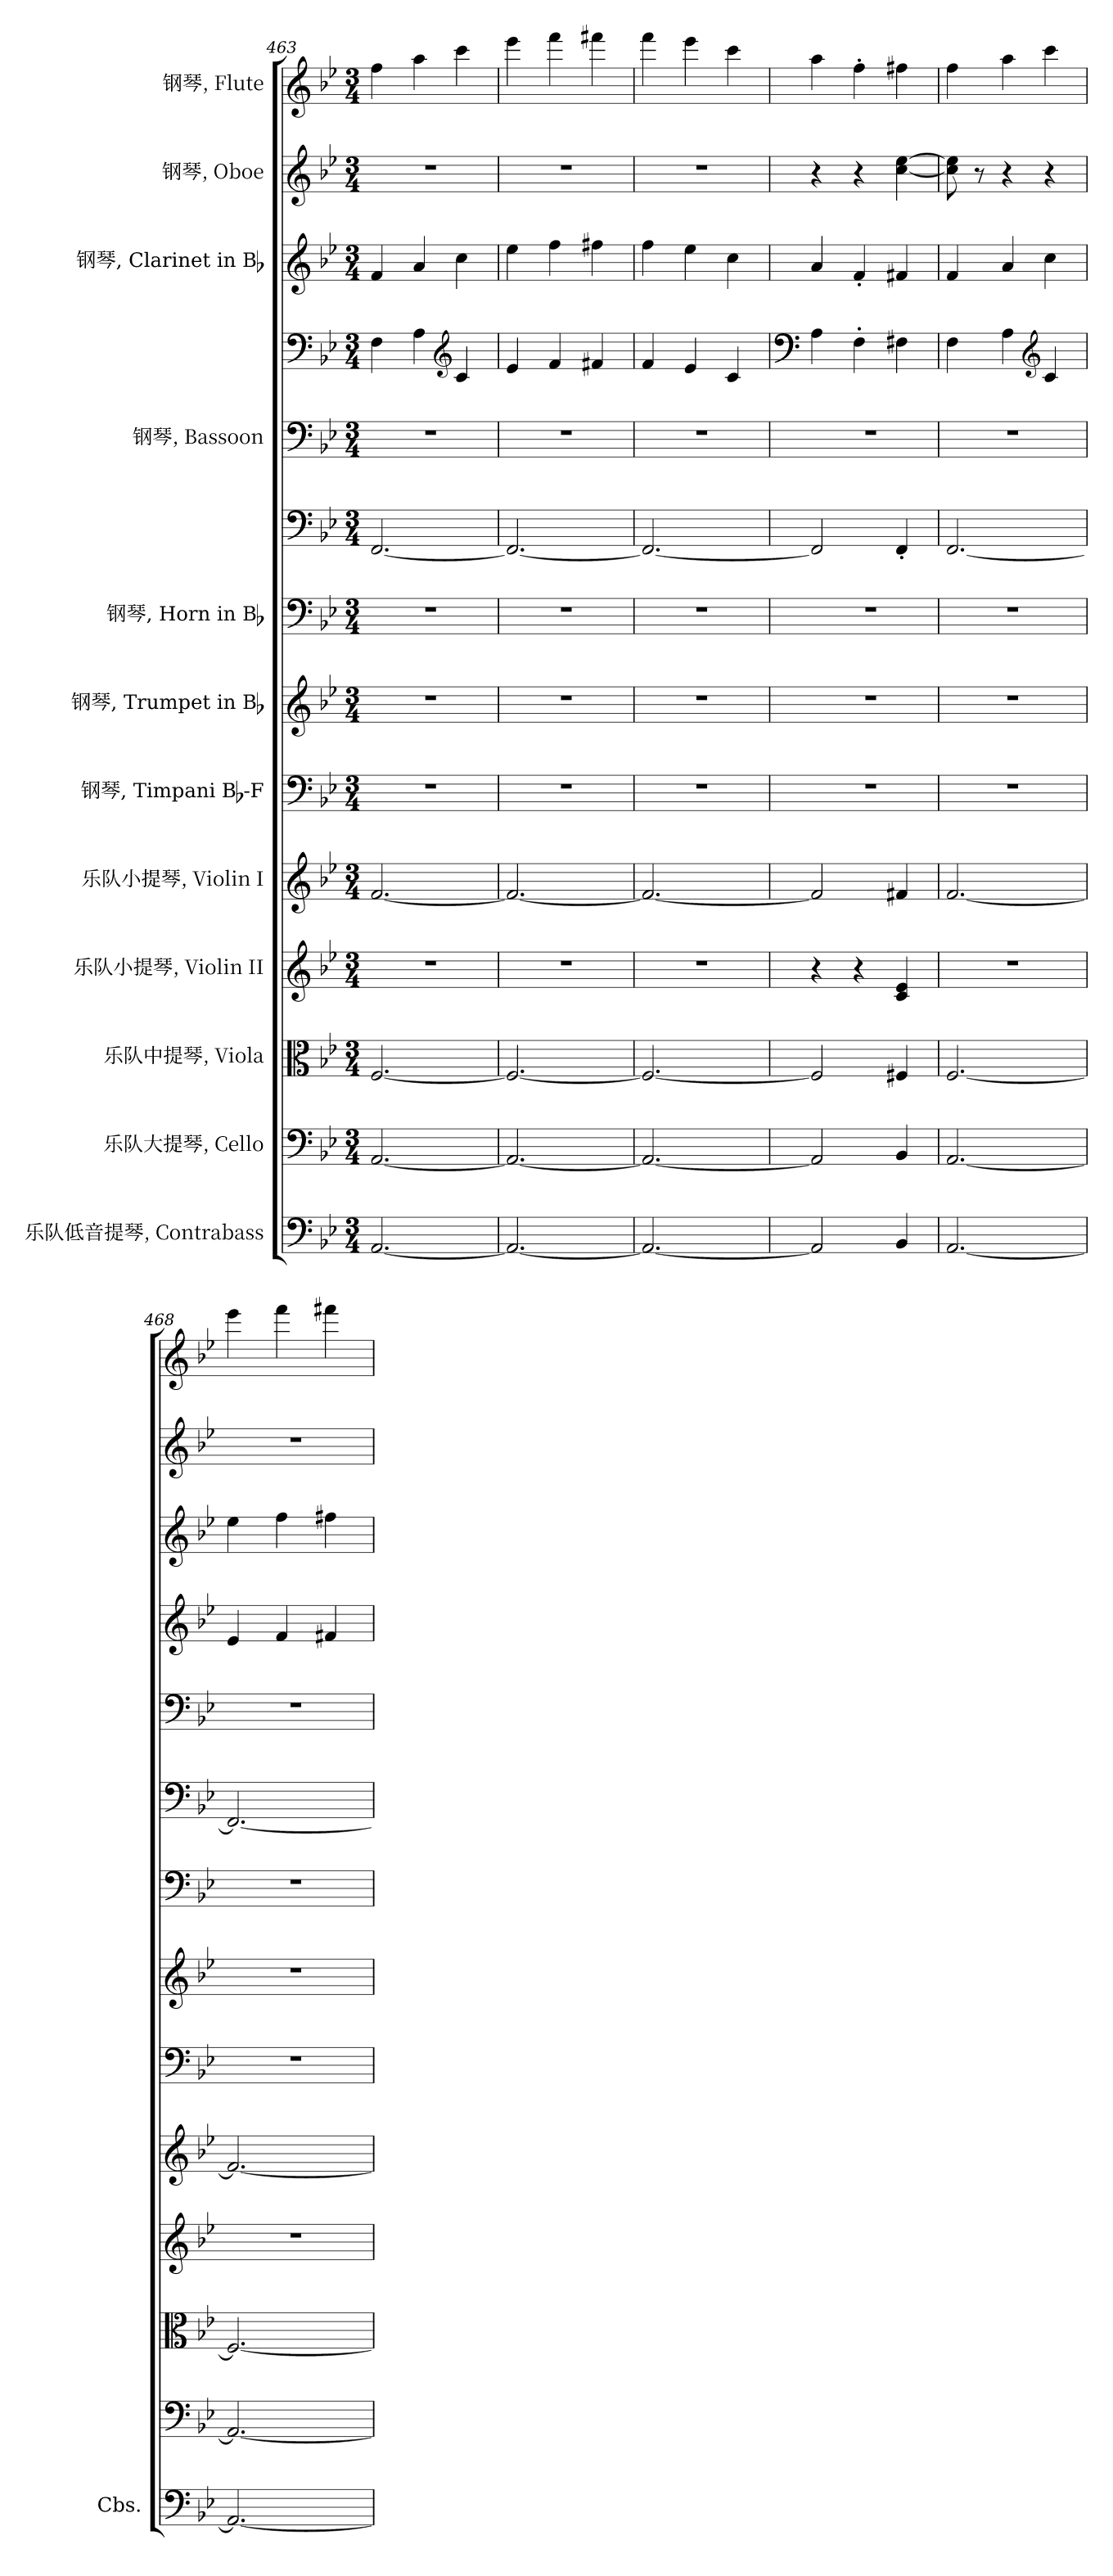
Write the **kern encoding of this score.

**kern	**kern	**kern	**kern	**kern	**kern	**kern	**kern	**kern	**kern	**kern	**kern	**kern	**kern
*part12	*part11	*part10	*part9	*part8	*part7	*part6	*part5	*part5	*part4	*part4	*part3	*part2	*part1
*staff14	*staff13	*staff12	*staff11	*staff10	*staff9	*staff8	*staff7	*staff6	*staff5	*staff4	*staff3	*staff2	*staff1
*I"乐队低音提琴, Contrabass	*I"乐队大提琴, Cello	*I"乐队中提琴, Viola	*I"乐队小提琴, Violin II	*I"乐队小提琴, Violin I	*I"钢琴, Timpani Bb-F	*I"钢琴, Trumpet in Bb	*I"钢琴, Horn in Bb	*	*I"钢琴, Bassoon	*	*I"钢琴, Clarinet in Bb	*I"钢琴, Oboe	*I"钢琴, Flute
*I'Cbs.	*	*	*	*	*	*	*	*	*	*	*	*	*
*clefF4	*clefF4	*clefC3	*clefG2	*clefG2	*clefF4	*clefG2	*clefF4	*clefF4	*clefF4	*clefF4	*clefG2	*clefG2	*clefG2
*ITrd7c12	*	*	*	*	*	*	*	*	*	*	*	*	*
*k[b-e-]	*k[b-e-]	*k[b-e-]	*k[b-e-]	*k[b-e-]	*k[b-e-]	*k[b-e-]	*k[b-e-]	*k[b-e-]	*k[b-e-]	*k[b-e-]	*k[b-e-]	*k[b-e-]	*k[b-e-]
*M3/4	*M3/4	*M3/4	*M3/4	*M3/4	*M3/4	*M3/4	*M3/4	*M3/4	*M3/4	*M3/4	*M3/4	*M3/4	*M3/4
=463	=463	=463	=463	=463	=463	=463	=463	=463	=463	=463	=463	=463	=463
[2.AAA/	[2.AA/	[2.F/	2.r	[2.f/	2.r	2.r	2.r	[2.FF/	2.r	4F\	4f/	2.r	4ff\
.	.	.	.	.	.	.	.	.	.	4A\	4a/	.	4aa\
*	*	*	*	*	*	*	*	*	*	*clefG2	*	*	*
.	.	.	.	.	.	.	.	.	.	4c/	4cc\	.	4ccc\
=464	=464	=464	=464	=464	=464	=464	=464	=464	=464	=464	=464	=464	=464
2.AAA/_	2.AA/_	2.F/_	2.r	2.f/_	2.r	2.r	2.r	2.FF/_	2.r	4e-/	4ee-\	2.r	4eee-\
.	.	.	.	.	.	.	.	.	.	4f/	4ff\	.	4fff\
.	.	.	.	.	.	.	.	.	.	4f#X/	4ff#X\	.	4fff#X\
=465	=465	=465	=465	=465	=465	=465	=465	=465	=465	=465	=465	=465	=465
2.AAA/_	2.AA/_	2.F/_	2.r	2.f/_	2.r	2.r	2.r	2.FF/_	2.r	4f/	4ff\	2.r	4fff\
.	.	.	.	.	.	.	.	.	.	4e-/	4ee-\	.	4eee-\
.	.	.	.	.	.	.	.	.	.	4c/	4cc\	.	4ccc\
=466	=466	=466	=466	=466	=466	=466	=466	=466	=466	=466	=466	=466	=466
*	*	*	*	*	*	*	*	*	*	*clefF4	*	*	*
2AAA/]	2AA/]	2F/]	4r	2f/]	2.r	2.r	2.r	2FF/]	2.r	4A\	4a/	4r	4aa\
.	.	.	4r	.	.	.	.	.	.	4F'\	4f'/	4r	4ff'\
4BBB-/	4BB-/	4F#X/	4c/ 4e-/	4f#X/	.	.	.	4FF'/	.	4F#X\	4f#X/	[4cc\ [4ee-\	4ff#X\
=467	=467	=467	=467	=467	=467	=467	=467	=467	=467	=467	=467	=467	=467
[2.AAA/	[2.AA/	[2.F/	2.r	[2.f/	2.r	2.r	2.r	[2.FF/	2.r	4F\	4f/	8cc\] 8ee-\]	4ff\
.	.	.	.	.	.	.	.	.	.	.	.	8r	.
.	.	.	.	.	.	.	.	.	.	4A\	4a/	4r	4aa\
*	*	*	*	*	*	*	*	*	*	*clefG2	*	*	*
.	.	.	.	.	.	.	.	.	.	4c/	4cc\	4r	4ccc\
=468	=468	=468	=468	=468	=468	=468	=468	=468	=468	=468	=468	=468	=468
2.AAA/_	2.AA/_	2.F/_	2.r	2.f/_	2.r	2.r	2.r	2.FF/_	2.r	4e-/	4ee-\	2.r	4eee-\
.	.	.	.	.	.	.	.	.	.	4f/	4ff\	.	4fff\
.	.	.	.	.	.	.	.	.	.	4f#X/	4ff#X\	.	4fff#X\
=	=	=	=	=	=	=	=	=	=	=	=	=	=
*-	*-	*-	*-	*-	*-	*-	*-	*-	*-	*-	*-	*-	*-
